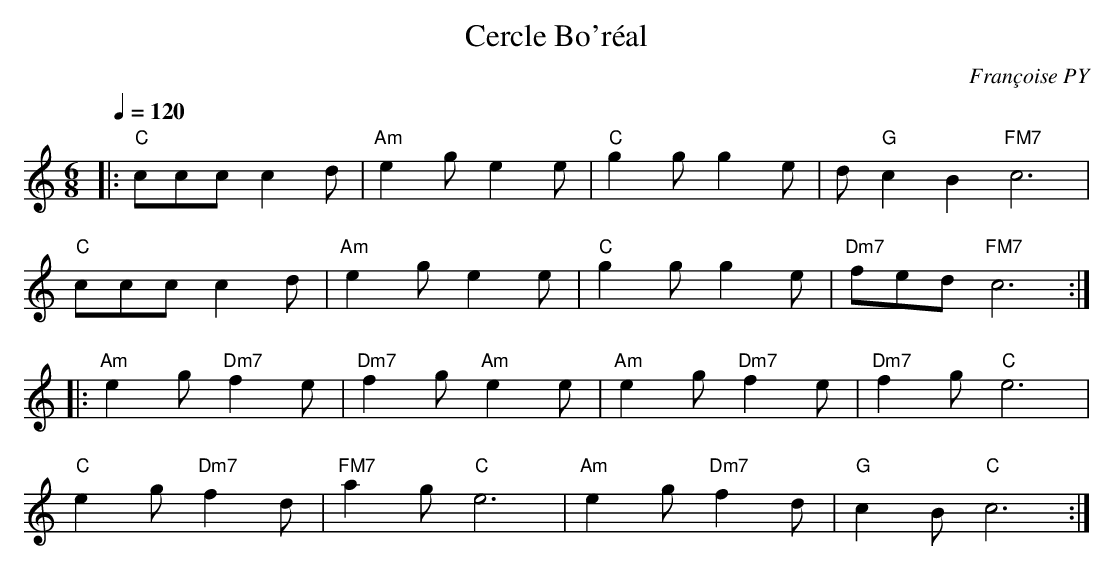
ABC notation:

X:1
T:Cercle Bo'réal
C:Fran\ccoise PY
M:6/8
L:1/4
Q:120
K:C
|:"C"c/c/c/ c d/|"Am"e g/ e e/|"C"g g/ g e/|d/ "G"c B "FM7"c3|
"C"c/c/c/ c d/|"Am"e g/ e e/|"C"g g/ g e/|"Dm7"f/e/d/ "FM7"c3:|
|:"Am"e g/ "Dm7"f e/|"Dm7"f g/ "Am"e e/|"Am"e g/ "Dm7"f e/|"Dm7"f g/ "C"e3|
"C"e g/ "Dm7"f d/|"FM7"a g/ "C"e3|"Am"e g/ "Dm7"f d/ |"G"c B/ "C"c3:|
